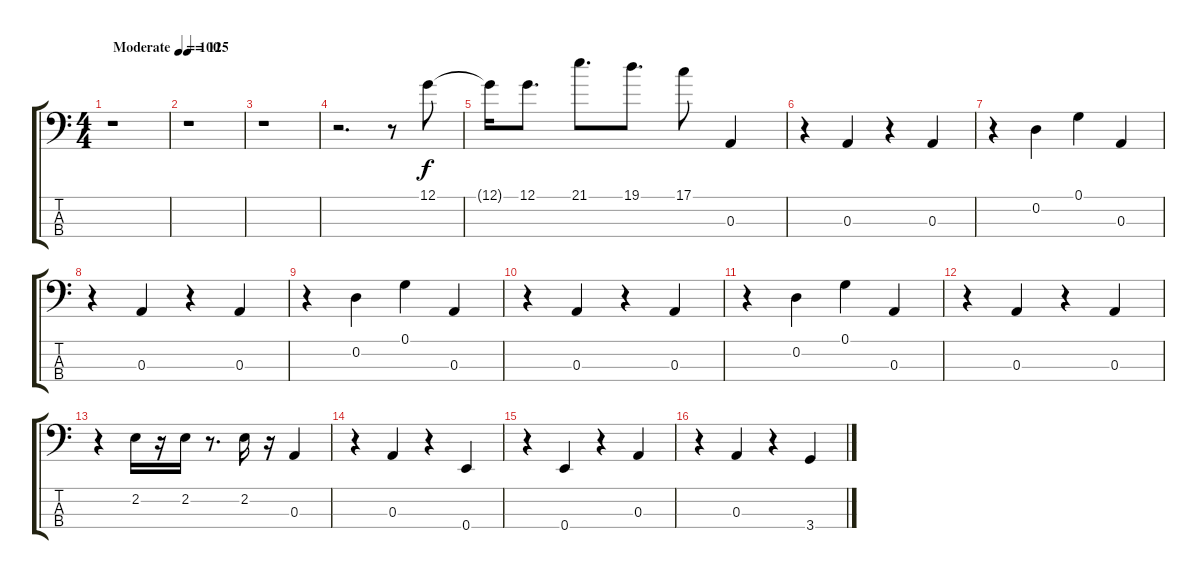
\track "" {instrument fretlessbass}
\staff {score tabs}
\tuning (G2 D2 A1 E1) {hide}
\ts (4 4)
\tempo (100 "Moderate")
\clef f4
\ks c
r.1{dy f instrument fretlessbass} |
\tempo 125
r.1 |
r.1 |
r.2{d} r.8 12.1.8 |
12.1{t}.16 12.1.8{d} 21.1.8{d} 19.1.8{d} 17.1.8 0.3.4 |
r.4 0.3.4 r.4 0.3.4 |
r.4 0.2.4 0.1.4 0.3.4 |
r.4 0.3.4 r.4 0.3.4 |
r.4 0.2.4 0.1.4 0.3.4 |
r.4 0.3.4 r.4 0.3.4 |
r.4 0.2.4 0.1.4 0.3.4 |
r.4 0.3.4 r.4 0.3.4 |
r.4 2.2.16 r.16 2.2.16 r.8{d} 2.2.16 r.16 0.3.4 |
r.4 0.3.4 r.4 0.4.4 |
r.4 0.4.4 r.4 0.3.4 |
r.4 0.3.4 r.4 3.4.4
